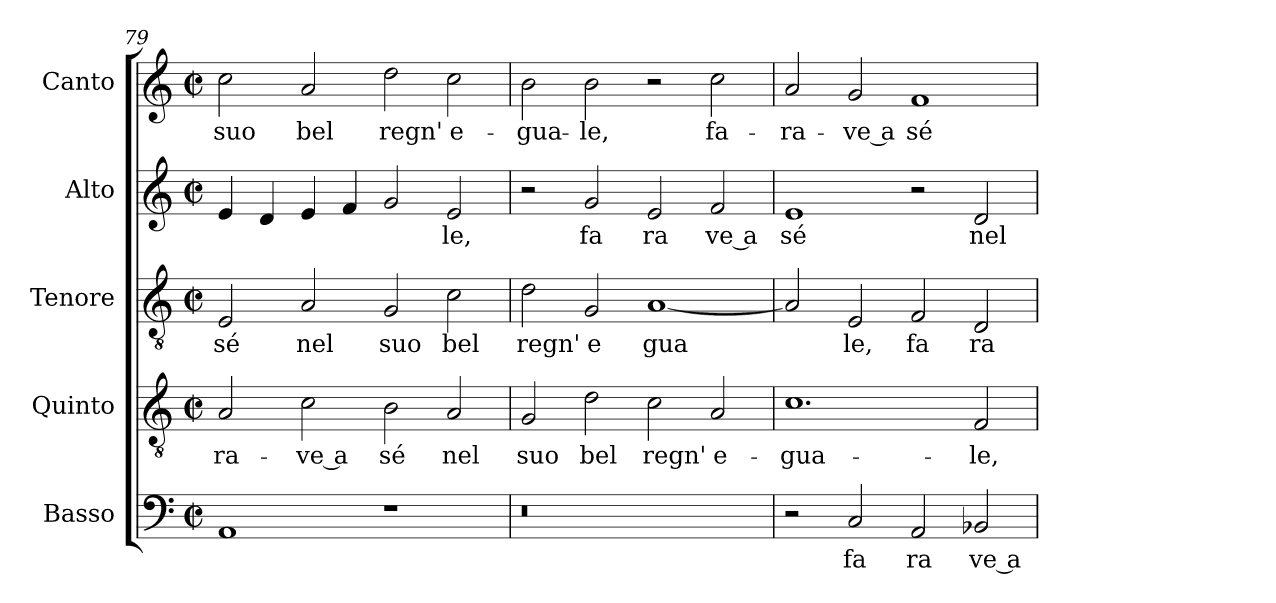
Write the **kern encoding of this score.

**kern	**text	**kern	**text	**kern	**text	**kern	**text	**kern	**text
*part5	*part5	*part4	*part4	*part3	*part3	*part2	*part2	*part1	*part1
*staff5	*staff5	*staff4	*staff4	*staff3	*staff3	*staff2	*staff2	*staff1	*staff1
*I"Basso	*	*I"Quinto	*	*I"Tenore	*	*I"Alto	*	*I"Canto	*
!!LO:LB:g=z
*clefF4	*	*clefGv2	*	*clefGv2	*	*clefG2	*	*clefG2	*
*	*	*k[]	*	*k[]	*	*k[]	*	*k[]	*
*	*	*C:	*	*C:	*	*C:	*	*C:	*
*M2/2	*	*M2/2	*	*M2/2	*	*M2/2	*	*M2/2	*
*met(c|)	*	*met(c|)	*	*met(c|)	*	*met(c|)	*	*met(c|)	*
=79	=79	=79	=79	=79	=79	=79	=79	=79	=79
!	!	!	!LO:LY:b:cj	!	!LO:LY:b:cj	!	!	!	!LO:LY:b:cj
1AA	.	2A/	ra-	2E/	sé	4e/	.	2cc\	suo
.	.	.	.	.	.	4d/	.	.	.
!	!	!	!LO:LY:b:rj	!	!LO:LY:b:cj	!	!	!	!LO:LY:b:cj
.	.	2c\	-ve a	2A/	nel	4e/	.	2a/	bel
.	.	.	.	.	.	4f/	.	.	.
!	!	!	!LO:LY:b:cj	!	!LO:LY:b:cj	!	!	!	!LO:LY:b:cj
1r	.	2B\	sé	2G/	suo	2g/	.	2dd\	regn'
!	!	!	!LO:LY:b:cj	!	!LO:LY:b:cj	!	!LO:LY:b:cj	!	!LO:LY:b:cj
.	.	2A/	nel	2c\	bel	2e/	le,	2cc\	e-
=80	=80	=80	=80	=80	=80	=80	=80	=80	=80
!	!	!	!LO:LY:b:cj	!	!LO:LY:b:cj	!	!	!	!LO:LY:b:cj
0r	.	2G/	suo	2d\	regn'	2r	.	2b\	-gua-
!	!	!	!LO:LY:b:cj	!	!LO:LY:b:cj	!	!LO:LY:b:cj	!	!LO:LY:b:cj
.	.	2d\	bel	2G/	e	2g/	fa	2b\	-le,
!	!	!	!LO:LY:b:cj	!	!LO:LY:b	!	!LO:LY:b:cj	!	!
.	.	2c\	regn'	[<1A	gua	2e/	ra	2r	.
!	!	!	!LO:LY:b:cj	!	!	!	!LO:LY:b:rj	!	!LO:LY:b:cj
.	.	2A/	e-	.	.	2f/	ve a	2cc\	fa-
=81	=81	=81	=81	=81	=81	=81	=81	=81	=81
!	!	!	!LO:LY:b:cj	!	!	!	!LO:LY:b:cj	!	!LO:LY:b:cj
2r	.	1.c	-gua-	2A/]	.	1e	sé	2a/	-ra-
!	!LO:LY:b:cj	!	!	!	!LO:LY:b:cj	!	!	!	!LO:LY:b:rj
2C/	fa	.	.	2E/	le,	.	.	2g/	-ve a
!	!LO:LY:b:cj	!	!	!	!LO:LY:b:cj	!	!	!	!LO:LY:b:cj
2AA/	ra	.	.	2F/	fa	2r	.	1f	sé
!	!LO:LY:b:rj	!	!LO:LY:b:cj	!	!LO:LY:b:cj	!	!LO:LY:b:cj	!	!
2BB-X/	ve a	2F/	-le,	2D/	ra	2d/	nel	.	.
=	=	=	=	=	=	=	=	=	=
*-	*-	*-	*-	*-	*-	*-	*-	*-	*-
